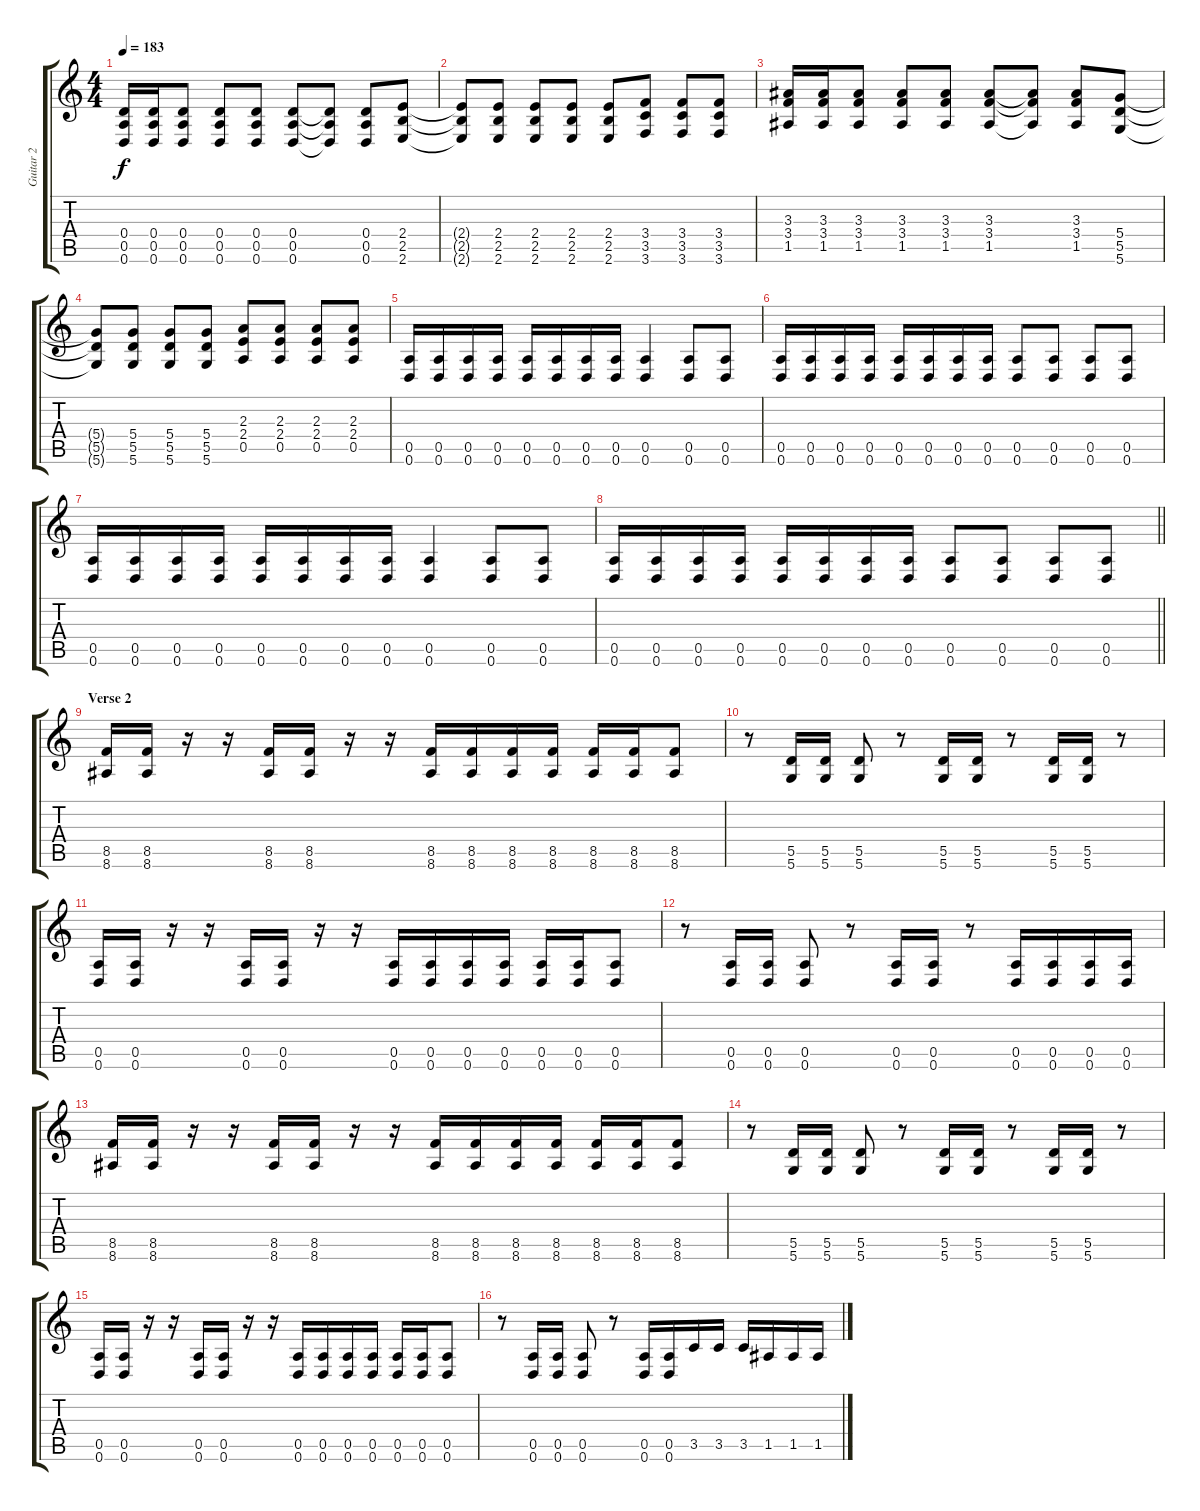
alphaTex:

\track ("Guitar 2" "Guitar 2") {instrument overdrivenguitar}
\staff {score tabs}
\tuning (E4 B3 G3 D3 A2 D2) {hide}
\ts (4 4)
\tempo 183
\clef g2
\ks c
(0.4 0.5 0.6).16{dy f} (0.4 0.5 0.6).16 (0.4 0.5 0.6).8 (0.4 0.5 0.6).8 (0.4 0.5 0.6).8 (0.4 0.5 0.6).8 (0.4{t} 0.5{t} 0.6{t}).8 (0.4 0.5 0.6).8 (2.4 2.5 2.6).8 |
(2.4{t} 2.5{t} 2.6{t}).8 (2.4 2.5 2.6).8 (2.4 2.5 2.6).8 (2.4 2.5 2.6).8 (2.4 2.5 2.6).8 (3.4 3.5 3.6).8 (3.4 3.5 3.6).8 (3.4 3.5 3.6).8 |
(3.3 3.4 1.5).16 (3.3 3.4 1.5).16 (3.3 3.4 1.5).8 (3.3 3.4 1.5).8 (3.3 3.4 1.5).8 (3.3 3.4 1.5).8 (3.3{t} 3.4{t} 1.5{t}).8 (3.3 3.4 1.5).8 (5.4 5.5 5.6).8 |
(5.4{t} 5.5{t} 5.6{t}).8 (5.4 5.5 5.6).8 (5.4 5.5 5.6).8 (5.4 5.5 5.6).8 (2.3 2.4 0.5).8 (2.3 2.4 0.5).8 (2.3 2.4 0.5).8 (2.3 2.4 0.5).8 |
(0.5 0.6).16 (0.5 0.6).16 (0.5 0.6).16 (0.5 0.6).16 (0.5 0.6).16 (0.5 0.6).16 (0.5 0.6).16 (0.5 0.6).16 (0.5 0.6).4 (0.5 0.6).8 (0.5 0.6).8 |
(0.5 0.6).16 (0.5 0.6).16 (0.5 0.6).16 (0.5 0.6).16 (0.5 0.6).16 (0.5 0.6).16 (0.5 0.6).16 (0.5 0.6).16 (0.5 0.6).8 (0.5 0.6).8 (0.5 0.6).8 (0.5 0.6).8 |
(0.5 0.6).16 (0.5 0.6).16 (0.5 0.6).16 (0.5 0.6).16 (0.5 0.6).16 (0.5 0.6).16 (0.5 0.6).16 (0.5 0.6).16 (0.5 0.6).4 (0.5 0.6).8 (0.5 0.6).8 |
\barLineRight lightlight
(0.5 0.6).16 (0.5 0.6).16 (0.5 0.6).16 (0.5 0.6).16 (0.5 0.6).16 (0.5 0.6).16 (0.5 0.6).16 (0.5 0.6).16 (0.5 0.6).8 (0.5 0.6).8 (0.5 0.6).8 (0.5 0.6).8 |
\section ("" "Verse 2")
(8.5 8.6).16 (8.5 8.6).16 r.16 r.16 (8.5 8.6).16 (8.5 8.6).16 r.16 r.16 (8.5 8.6).16 (8.5 8.6).16 (8.5 8.6).16 (8.5 8.6).16 (8.5 8.6).16 (8.5 8.6).16 (8.5 8.6).8 |
r.8 (5.5 5.6).16 (5.5 5.6).16 (5.5 5.6).8 r.8 (5.5 5.6).16 (5.5 5.6).16 r.8 (5.5 5.6).16 (5.5 5.6).16 r.8 |
(0.5 0.6).16 (0.5 0.6).16 r.16 r.16 (0.5 0.6).16 (0.5 0.6).16 r.16 r.16 (0.5 0.6).16 (0.5 0.6).16 (0.5 0.6).16 (0.5 0.6).16 (0.5 0.6).16 (0.5 0.6).16 (0.5 0.6).8 |
r.8 (0.5 0.6).16 (0.5 0.6).16 (0.5 0.6).8 r.8 (0.5 0.6).16 (0.5 0.6).16 r.8 (0.5 0.6).16 (0.5 0.6).16 (0.5 0.6).16 (0.5 0.6).16 |
(8.5 8.6).16 (8.5 8.6).16 r.16 r.16 (8.5 8.6).16 (8.5 8.6).16 r.16 r.16 (8.5 8.6).16 (8.5 8.6).16 (8.5 8.6).16 (8.5 8.6).16 (8.5 8.6).16 (8.5 8.6).16 (8.5 8.6).8 |
r.8 (5.5 5.6).16 (5.5 5.6).16 (5.5 5.6).8 r.8 (5.5 5.6).16 (5.5 5.6).16 r.8 (5.5 5.6).16 (5.5 5.6).16 r.8 |
(0.5 0.6).16 (0.5 0.6).16 r.16 r.16 (0.5 0.6).16 (0.5 0.6).16 r.16 r.16 (0.5 0.6).16 (0.5 0.6).16 (0.5 0.6).16 (0.5 0.6).16 (0.5 0.6).16 (0.5 0.6).16 (0.5 0.6).8 |
r.8 (0.5 0.6).16 (0.5 0.6).16 (0.5 0.6).8 r.8 (0.5 0.6).16 (0.5 0.6).16 3.5.16 3.5.16 3.5.16 1.5.16 1.5.16 1.5.16
